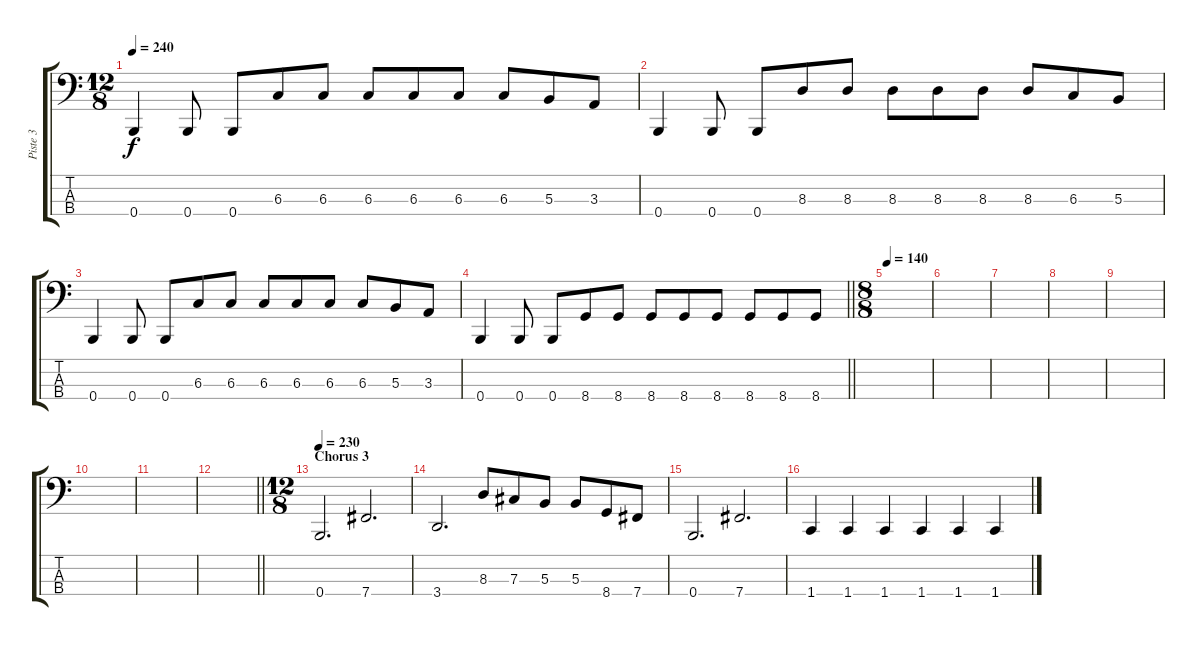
\track ("Piste 3" "Piste 3") {instrument electricbasspick}
\staff {score tabs}
\tuning (E2 B1 Gb1 B0) {hide}
\ts (12 8)
\tempo 240
\clef f4
\ks c
0.4.4{dy f} 0.4.8 0.4.8 6.3.8 6.3.8 6.3.8 6.3.8 6.3.8 6.3.8 5.3.8 3.3.8 |
0.4.4 0.4.8 0.4.8 8.3.8 8.3.8 8.3.8 8.3.8 8.3.8 8.3.8 6.3.8 5.3.8 |
0.4.4 0.4.8 0.4.8 6.3.8 6.3.8 6.3.8 6.3.8 6.3.8 6.3.8 5.3.8 3.3.8 |
\barLineRight lightlight
0.4.4 0.4.8 0.4.8 8.4.8 8.4.8 8.4.8 8.4.8 8.4.8 8.4.8 8.4.8 8.4.8 |
\ts (8 8)
\tempo 140
|
|
|
|
|
|
|
\barLineRight lightlight
|
\ts (12 8)
\section ("" "Chorus 3")
\tempo 230
0.4.2{d} 7.4.2{d} |
3.4.2{d} 8.3.8 7.3.8 5.3.8 5.3.8 8.4.8 7.4.8 |
0.4.2{d} 7.4.2{d} |
1.4.4 1.4.4 1.4.4 1.4.4 1.4.4 1.4.4
